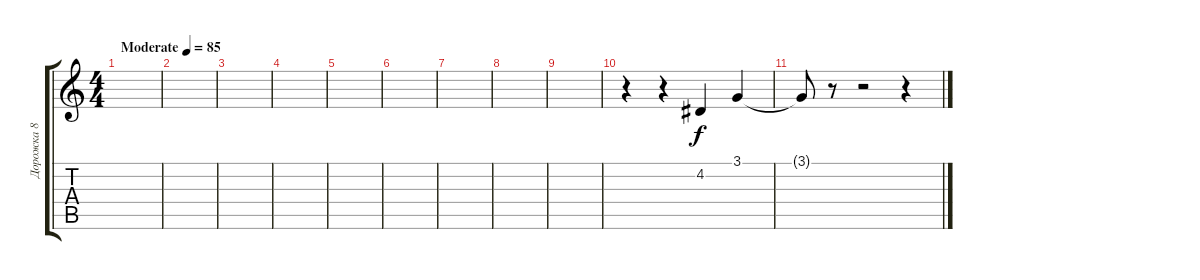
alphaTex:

\track ("Дорожка 8" "Дорожка 8") {instrument reversecymbal}
\staff {score tabs}
\tuning (E4 B3 G3 D3 A2 E2) {hide}
\ts (4 4)
\tempo (85 "Moderate")
\clef g2
\ks c
|
|
|
|
|
|
|
|
|
r.4 r.4 4.2.4 3.1.4 |
3.1{t}.8 r.8 r.2 r.4
